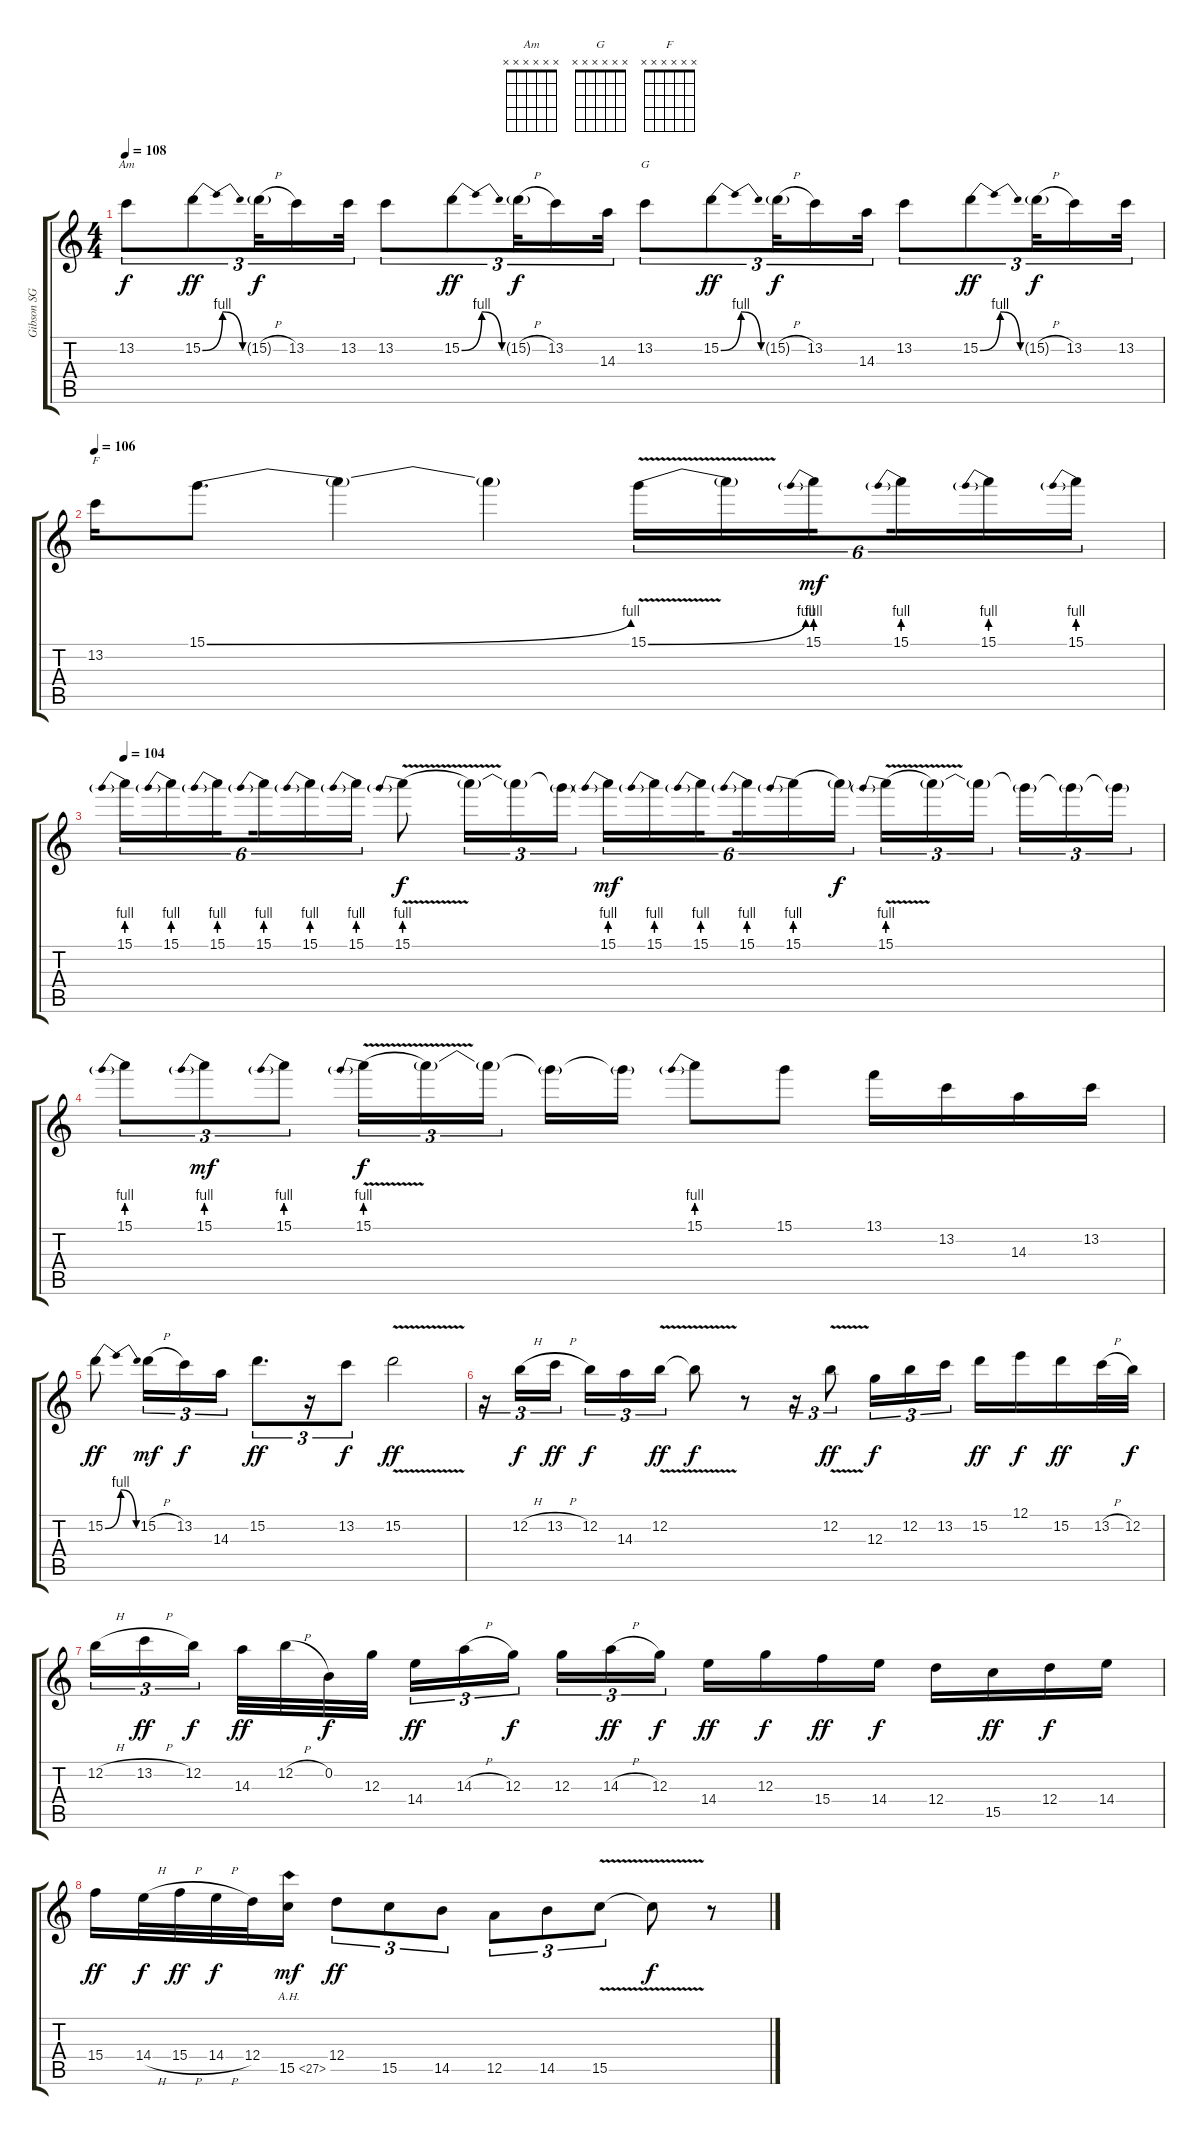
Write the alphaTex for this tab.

\track ("Gibson SG   6 Strings" "Gibson SG ") {instrument overdrivenguitar}
\staff {score tabs}
\tuning (E4 B3 G3 D3 A2 E2) {hide}
\chord ("Am" x x x x x x)
\chord ("G" x x x x x x)
\chord ("F" x x x x x x)
\ts (4 4)
\tempo 108
\clef g2
\ks c
13.2.8{tu (3 2) ch "Am" dy f} 15.2{be (bendrelease 0 0 15 4 30 4 60 0)}.8{tu (3 2) dy ff} 15.2{h g}.32{tu (3 2) dy f} 13.2.16{tu (3 2)} 13.2.32{tu (3 2)} 13.2.8{tu (3 2)} 15.2{be (bendrelease 0 0 15 4 30 4 60 0)}.8{tu (3 2) dy ff} 15.2{h g}.32{tu (3 2) dy f} 13.2.16{tu (3 2)} 14.3.32{tu (3 2)} 13.2.8{tu (3 2) ch "G"} 15.2{be (bendrelease 0 0 15 4 30 4 60 0)}.8{tu (3 2) dy ff} 15.2{h g}.32{tu (3 2) dy f} 13.2.16{tu (3 2)} 14.3.32{tu (3 2)} 13.2.8{tu (3 2)} 15.2{be (bendrelease 0 0 15 4 30 4 60 0)}.8{tu (3 2) dy ff} 15.2{h g}.32{tu (3 2) dy f} 13.2.16{tu (3 2)} 13.2.32{tu (3 2)} |
\tempo 106
13.2.16{ch "F"} 15.1{be (bend 0 0 60 4)}.8{d} 15.1{t}.4 15.1{t}.4 15.1{be (bend 0 0 60 4) v}.16{tu (6 4)} 15.1{t}.16{tu (6 4)} 15.1{be (prebend 0 4 60 4)}.16{tu (6 4) dy mf beam splitsecondary} 15.1{be (prebend 0 4 60 4)}.16{tu (6 4)} 15.1{be (prebend 0 4 60 4)}.16{tu (6 4)} 15.1{be (prebend 0 4 60 4)}.16{tu (6 4)} |
\tempo 104
15.1{be (prebend 0 4 60 4)}.16{tu (6 4)} 15.1{be (prebend 0 4 60 4)}.16{tu (6 4)} 15.1{be (prebend 0 4 60 4)}.16{tu (6 4) beam splitsecondary} 15.1{be (prebend 0 4 60 4)}.16{tu (6 4)} 15.1{be (prebend 0 4 60 4)}.16{tu (6 4)} 15.1{be (prebend 0 4 60 4)}.16{tu (6 4)} 15.1{be (prebend 0 4 60 4) v}.8{dy f} 15.1{t}.16{tu (3 2)} 15.1{t}.16{tu (3 2)} 15.1{t}.16{tu (3 2)} 15.1{be (prebend 0 4 60 4)}.16{tu (6 4) dy mf} 15.1{be (prebend 0 4 60 4)}.16{tu (6 4)} 15.1{be (prebend 0 4 60 4)}.16{tu (6 4) beam splitsecondary} 15.1{be (prebend 0 4 60 4)}.16{tu (6 4)} 15.1{be (prebend 0 4 60 4)}.16{tu (6 4)} 15.1{t}.16{tu (6 4) dy f} 15.1{be (prebend 0 4 60 4) v}.16{tu (3 2)} 15.1{t}.16{tu (3 2)} 15.1{t}.16{tu (3 2) beam splitsecondary} 15.1{t}.16{tu (3 2)} 15.1{t}.16{tu (3 2)} 15.1{t}.16{tu (3 2)} |
15.1{be (prebend 0 4 60 4)}.8{tu (3 2)} 15.1{be (prebend 0 4 60 4)}.8{tu (3 2) dy mf} 15.1{be (prebend 0 4 60 4)}.8{tu (3 2)} 15.1{be (prebend 0 4 60 4) v}.16{tu (3 2) dy f} 15.1{t}.16{tu (3 2)} 15.1{t}.16{tu (3 2) beam splitsecondary} 15.1{t}.16 15.1{t}.16 15.1{be (prebend 0 4 60 4)}.8 15.1.8 13.1.16 13.2.16 14.3.16 13.2.16 |
15.2{be (bendrelease 0 0 15 4 30 4 60 0)}.8{dy ff} 15.2{h}.16{tu (3 2) dy mf} 13.2.16{tu (3 2) dy f} 14.3.16{tu (3 2)} 15.2.8{d tu (3 2) dy ff} r.16{tu (3 2)} 13.2.8{tu (3 2) dy f} 15.2{v}.2{dy ff} |
r.16{tu (3 2)} 12.2{h}.16{tu (3 2) dy f} 13.2{h}.16{tu (3 2) dy ff beam splitsecondary} 12.2.16{tu (3 2) dy f} 14.3.16{tu (3 2)} 12.2{v}.16{tu (3 2) dy ff} 12.2{t}.8{dy f} r.8 r.16{tu (3 2)} 12.2{v}.8{tu (3 2) dy ff} 12.3.16{tu (3 2) dy f} 12.2.16{tu (3 2)} 13.2.16{tu (3 2)} 15.2.16{dy ff} 12.1.16{dy f} 15.2.16{dy ff} 13.2{h}.32 12.2.32{dy f} |
12.2{h}.16{tu (3 2)} 13.2{h}.16{tu (3 2) dy ff} 12.2.16{tu (3 2) dy f beam splitsecondary} 14.3.32{dy ff} 12.2{h}.32 0.2.32{dy f} 12.3.32 14.4.16{tu (3 2) dy ff} 14.3{h}.16{tu (3 2)} 12.3.16{tu (3 2) dy f beam splitsecondary} 12.3.16{tu (3 2)} 14.3{h}.16{tu (3 2) dy ff} 12.3.16{tu (3 2) dy f} 14.4.16{dy ff} 12.3.16{dy f} 15.4.16{dy ff} 14.4.16{dy f} 12.4.16 15.5.16{dy ff} 12.4.16{dy f} 14.4.16 |
15.4.16{dy ff} 14.4{h}.32{dy f} 15.4{h}.32{dy ff} 14.4{h}.32{dy f} 12.4.32 15.5{ah 12}.16{dy mf} 12.4.8{tu (3 2) dy ff} 15.5.8{tu (3 2)} 14.5.8{tu (3 2)} 12.5.8{tu (3 2)} 14.5.8{tu (3 2)} 15.5{v}.8{tu (3 2)} 15.5{t}.8{dy f} r.8
